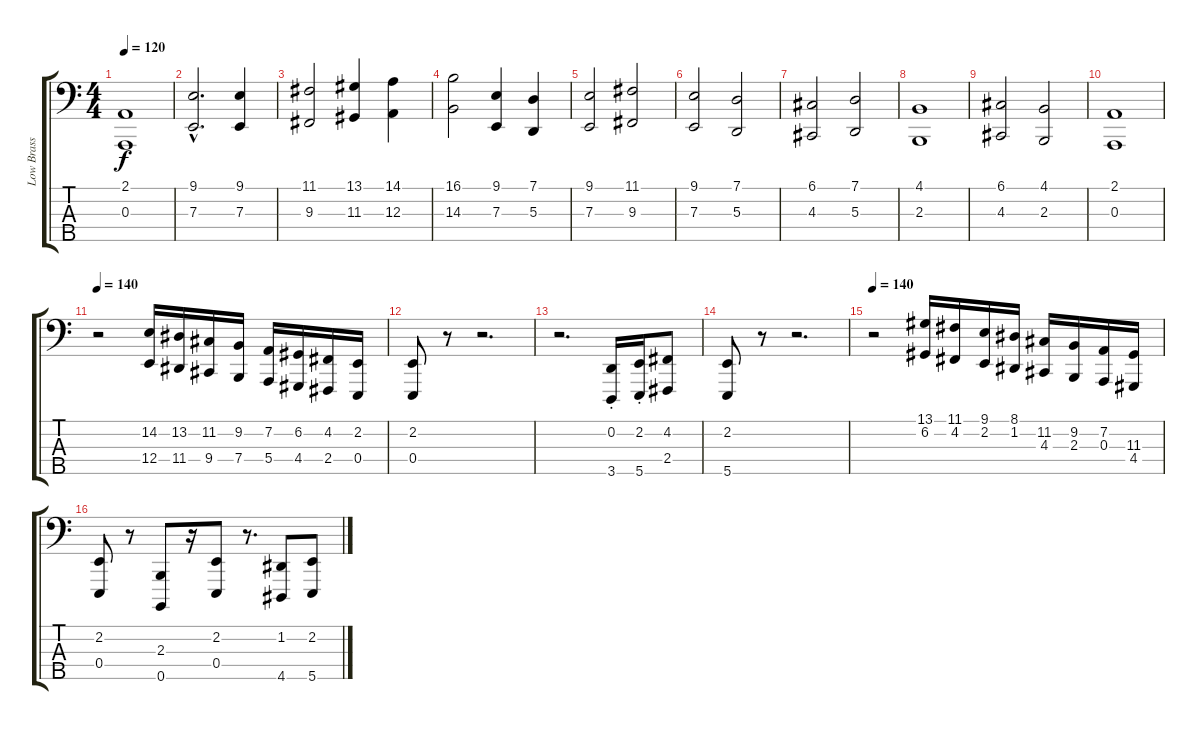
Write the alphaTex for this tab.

\track ("Low Brass" "Low Brass") {instrument brasssection}
\staff {score tabs}
\tuning (G2 D2 A1 E1 B0) {hide}
\ts (4 4)
\tempo 120
\clef f4
\ks c
(2.1 0.3).1{dy f} |
(9.1{hac} 7.3{hac}).2{d} (9.1 7.3).4 |
(11.1 9.3).2 (13.1 11.3).4 (14.1 12.3).4 |
(16.1 14.3).2 (9.1 7.3).4 (7.1 5.3).4 |
(9.1 7.3).2 (11.1 9.3).2 |
(9.1 7.3).2 (7.1 5.3).2 |
(6.1 4.3).2 (7.1 5.3).2 |
(4.1 2.3).1 |
(6.1 4.3).2 (4.1 2.3).2 |
(2.1 0.3).1 |
\tempo 140
r.2 (14.2 12.4).16 (13.2 11.4).16 (11.2 9.4).16 (9.2 7.4).16 (7.2 5.4).16 (6.2 4.4).16 (4.2 2.4).16 (2.2 0.4).16 |
(2.2 0.4).8 r.8 r.2{d} |
r.2{d} (0.2{st} 3.5{st}).16 (2.2{st} 5.5{st}).16 (4.2 2.4).8 |
(2.2 5.5).8 r.8 r.2{d} |
\tempo 140
r.2 (13.1 6.2).16 (11.1 4.2).16 (9.1 2.2).16 (8.1 1.2).16 (11.2 4.3).16 (9.2 2.3).16 (7.2 0.3).16 (11.3 4.4).16 |
(2.2 0.4).8 r.8 (2.3 0.5).8 r.16 (2.2 0.4).8 r.8{d} (1.2 4.5).8 (2.2 5.5).8
